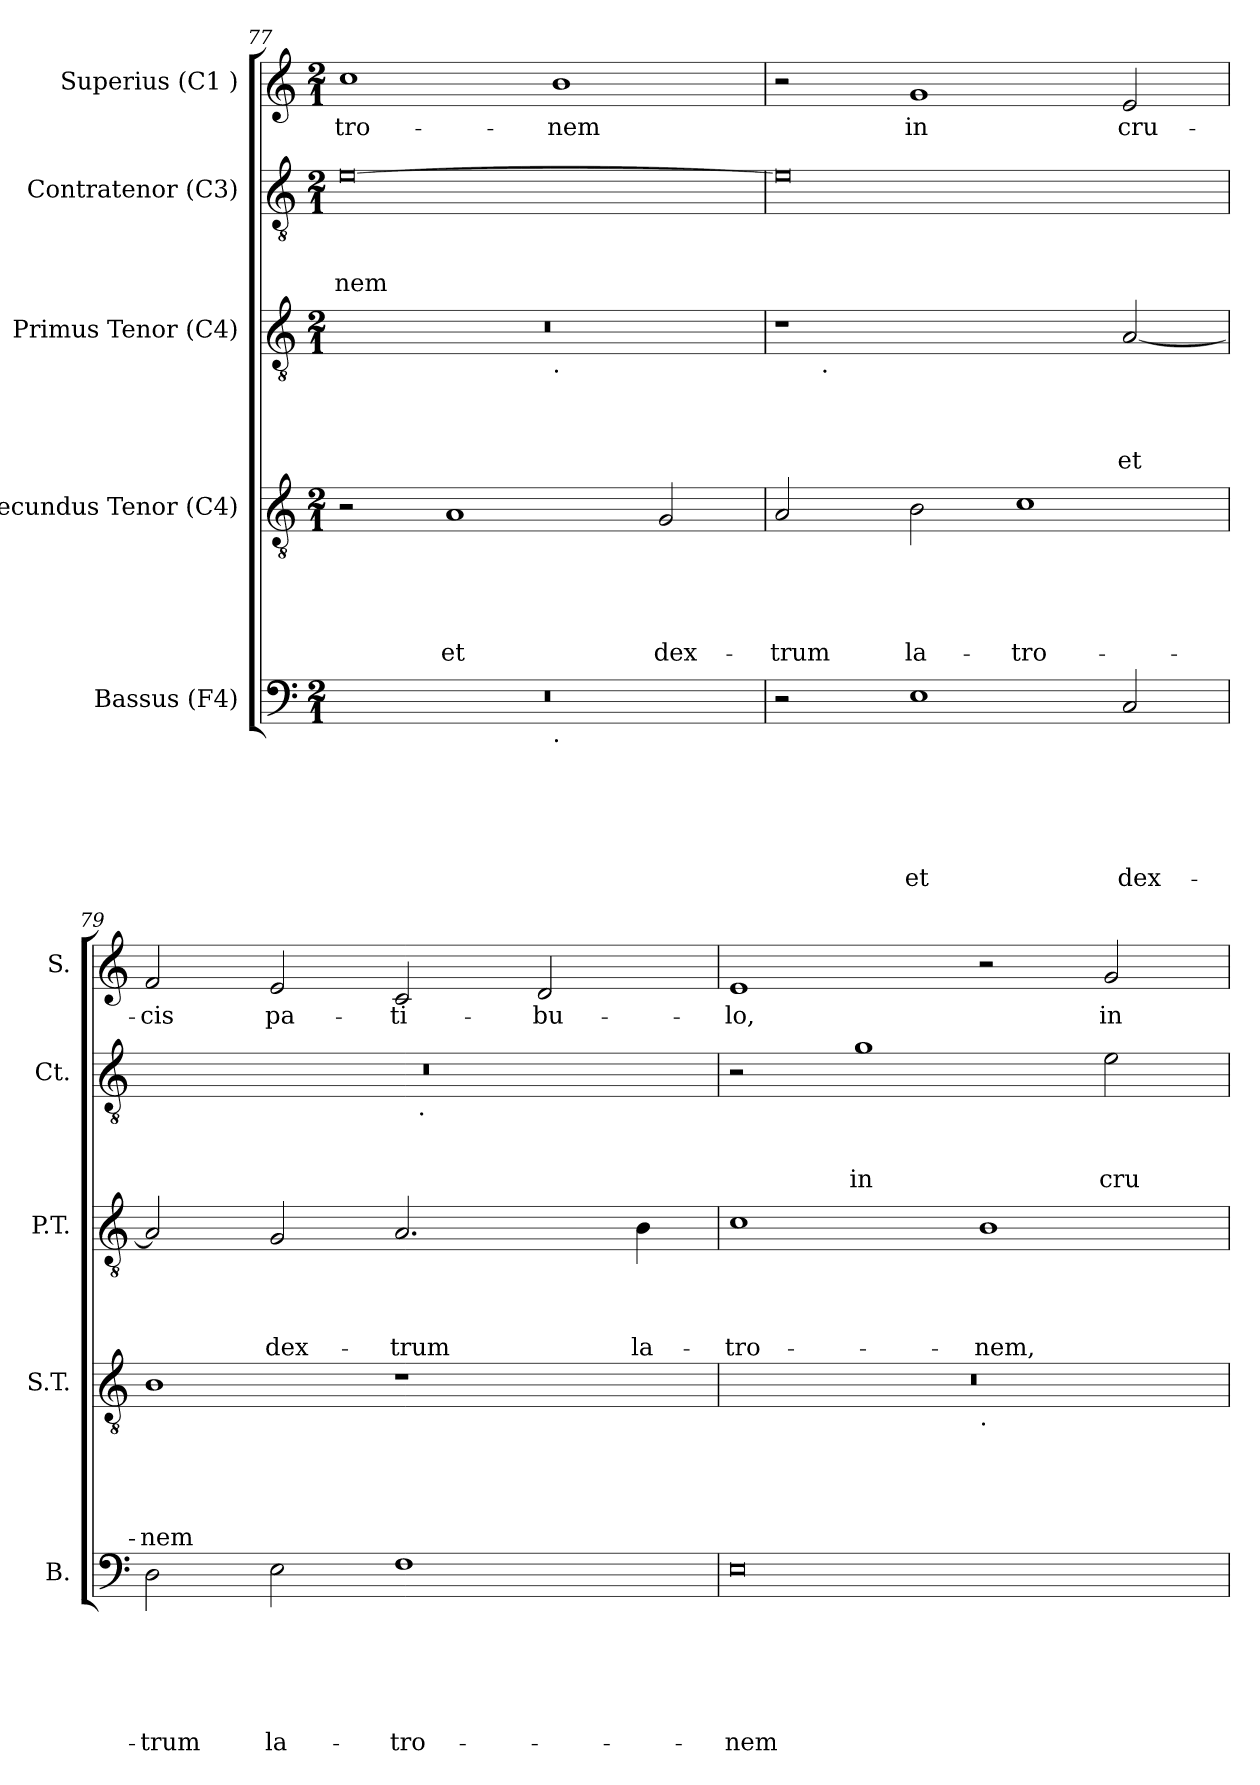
**kern	**text	**text	**text	**text	**text	**text	**kern	**text	**text	**text	**text	**text	**kern	**text	**text	**text	**text	**kern	**text	**text	**text	**kern	**text
*part5	*part5	*part5	*part5	*part5	*part5	*part5	*part4	*part4	*part4	*part4	*part4	*part4	*part3	*part3	*part3	*part3	*part3	*part2	*part2	*part2	*part2	*part1	*part1
*staff5	*staff5	*staff5	*staff5	*staff5	*staff5	*staff5	*staff4	*staff4	*staff4	*staff4	*staff4	*staff4	*staff3	*staff3	*staff3	*staff3	*staff3	*staff2	*staff2	*staff2	*staff2	*staff1	*staff1
*I"Bassus (F4)	*	*	*	*	*	*	*I"Secundus Tenor (C4)	*	*	*	*	*	*I"Primus Tenor (C4)	*	*	*	*	*I"Contratenor (C3)	*	*	*	*I"Superius (C1 )	*
*I'B.	*	*	*	*	*	*	*I'S.T.	*	*	*	*	*	*I'P.T.	*	*	*	*	*I'Ct.	*	*	*	*I'S.	*
*clefF4	*	*	*	*	*	*	*clefGv2	*	*	*	*	*	*clefGv2	*	*	*	*	*clefGv2	*	*	*	*clefG2	*
*k[]	*	*	*	*	*	*	*k[]	*	*	*	*	*	*k[]	*	*	*	*	*k[]	*	*	*	*k[]	*
*C:	*	*	*	*	*	*	*C:	*	*	*	*	*	*C:	*	*	*	*	*C:	*	*	*	*C:	*
*M2/1	*	*	*	*	*	*	*M2/1	*	*	*	*	*	*M2/1	*	*	*	*	*M2/1	*	*	*	*M2/1	*
=77	=77	=77	=77	=77	=77	=77	=77	=77	=77	=77	=77	=77	=77	=77	=77	=77	=77	=77	=77	=77	=77	=77	=77
!	!	!	!	!	!	!	!	!	!	!	!	!	!	!	!	!	!	!	!	!	!LO:LY:b	!	!LO:LY:b
*^	*	*	*	*	*	*	*	*	*	*	*	*	*^	*	*	*	*	*	*	*	*	*	*
0r	1ryy	.	.	.	.	.	.	2r	.	.	.	.	.	0r	1ryy	.	.	.	.	[>0e	.	.	-nem	1cc	-tro-
!	!	!	!	!	!	!	!	!	!	!	!	!	!LO:LY:b	!	!	!	!	!	!	!	!	!	!	!	!
.	.	.	.	.	.	.	.	1A	.	.	.	.	et	.	.	.	.	.	.	.	.	.	.	.	.
!	!	!	!	!	!	!	!	!	!	!	!	!	!	!	!LO:TX:b:t=.	!	!	!	!	!	!	!	!	!	!
!	!LO:TX:b:t=.	!	!	!	!	!	!	!	!	!	!	!	!	!	!	!	!	!	!	!	!	!	!	!	!
!	!	!	!	!	!	!	!	!	!	!	!	!	!	!	!	!	!	!	!	!	!	!	!	!	!LO:LY:b
.	1ryy	.	.	.	.	.	.	.	.	.	.	.	.	.	1ryy	.	.	.	.	.	.	.	.	1b	-nem
!	!	!	!	!	!	!	!	!	!	!	!	!	!LO:LY:b	!	!	!	!	!	!	!	!	!	!	!	!
.	.	.	.	.	.	.	.	2G/	.	.	.	.	dex-	.	.	.	.	.	.	.	.	.	.	.	.
=78	=78	=78	=78	=78	=78	=78	=78	=78	=78	=78	=78	=78	=78	=78	=78	=78	=78	=78	=78	=78	=78	=78	=78	=78	=78
!	!	!	!	!	!	!	!	!	!	!	!	!	!LO:LY:b	!	!	!	!	!	!	!	!	!	!	!	!
*v	*v	*	*	*	*	*	*	*	*	*	*	*	*	*	*	*	*	*	*	*	*	*	*	*	*
2r	.	.	.	.	.	.	2A/	.	.	.	.	-trum	1r	8ryy	.	.	.	.	0e]	.	.	.	2r	.
!	!	!	!	!	!	!	!	!	!	!	!	!	!	!LO:TX:b:t=.	!	!	!	!	!	!	!	!	!	!
.	.	.	.	.	.	.	.	.	.	.	.	.	.	1...ryy	.	.	.	.	.	.	.	.	.	.
!	!	!	!	!	!	!LO:LY:b	!	!	!	!	!	!LO:LY:b	!	!	!	!	!	!	!	!	!	!	!	!LO:LY:b
1E	.	.	.	.	.	et	2B\	.	.	.	.	la-	.	.	.	.	.	.	.	.	.	.	1g	in
!	!	!	!	!	!	!	!	!	!	!	!	!LO:LY:b	!	!	!	!	!	!	!	!	!	!	!	!
.	.	.	.	.	.	.	1c	.	.	.	.	-tro-	2ryy	.	.	.	.	.	.	.	.	.	.	.
!	!	!	!	!	!	!LO:LY:b	!	!	!	!	!	!	!	!	!	!	!	!LO:LY:b	!	!	!	!	!	!LO:LY:b
2C/	.	.	.	.	.	dex-	.	.	.	.	.	.	[>2A/	.	.	.	.	et	.	.	.	.	2e/	cru-
!!LO:PB:g=z
=79	=79	=79	=79	=79	=79	=79	=79	=79	=79	=79	=79	=79	=79	=79	=79	=79	=79	=79	=79	=79	=79	=79	=79	=79
!	!	!	!	!	!	!LO:LY:b	!	!	!	!	!	!LO:LY:b	!	!	!	!	!	!	!	!	!	!	!	!LO:LY:b
*	*	*	*	*	*	*	*	*	*	*	*	*	*v	*v	*	*	*	*	*^	*	*	*	*	*
2D\	.	.	.	.	.	-trum	1B	.	.	.	.	-nem	2A/]	.	.	.	.	0r	1ryy	.	.	.	2f/	-cis
!	!	!	!	!	!	!LO:LY:b	!	!	!	!	!	!	!	!	!	!	!LO:LY:b	!	!	!	!	!	!	!LO:LY:b
2E\	.	.	.	.	.	la-	.	.	.	.	.	.	2G/	.	.	.	dex-	.	.	.	.	.	2e/	pa-
!	!	!	!	!	!	!LO:LY:b	!	!	!	!	!	!	!	!	!	!	!LO:LY:b:rj	!	!	!	!	!	!	!LO:LY:b
1F	.	.	.	.	.	-tro-	1r	.	.	.	.	.	2.A/	.	.	.	-trum	.	32ryy	.	.	.	2c/	-ti-
!	!	!	!	!	!	!	!	!	!	!	!	!	!	!	!	!	!	!	!LO:TX:b:t=.	!	!	!	!	!
.	.	.	.	.	.	.	.	.	.	.	.	.	.	.	.	.	.	.	2ryy	.	.	.	.	.
!	!	!	!	!	!	!	!	!	!	!	!	!	!	!	!	!	!	!	!	!	!	!	!	!LO:LY:b
.	.	.	.	.	.	.	.	.	.	.	.	.	.	.	.	.	.	.	.	.	.	.	2d/	-bu-
.	.	.	.	.	.	.	.	.	.	.	.	.	.	.	.	.	.	.	4...ryy	.	.	.	.	.
!	!	!	!	!	!	!	!	!	!	!	!	!	!	!	!	!	!LO:LY:b	!	!	!	!	!	!	!
.	.	.	.	.	.	.	.	.	.	.	.	.	4B\	.	.	.	la-	.	.	.	.	.	.	.
=80	=80	=80	=80	=80	=80	=80	=80	=80	=80	=80	=80	=80	=80	=80	=80	=80	=80	=80	=80	=80	=80	=80	=80	=80
!	!	!	!	!	!	!LO:LY:b	!	!	!	!	!	!	!	!	!	!	!LO:LY:b	!	!	!	!	!	!	!LO:LY:b
*	*	*	*	*	*	*	*^	*	*	*	*	*	*	*	*	*	*	*v	*v	*	*	*	*	*
0E	.	.	.	.	.	-nem	0r	1ryy	.	.	.	.	.	1c	.	.	.	-tro-	2r	.	.	.	1e	-lo,
!	!	!	!	!	!	!	!	!	!	!	!	!	!	!	!	!	!	!	!	!	!	!LO:LY:b	!	!
.	.	.	.	.	.	.	.	.	.	.	.	.	.	.	.	.	.	.	1g	.	.	in	.	.
!	!	!	!	!	!	!	!	!LO:TX:b:t=.	!	!	!	!	!	!	!	!	!	!	!	!	!	!	!	!
!	!	!	!	!	!	!	!	!	!	!	!	!	!	!	!	!	!	!LO:LY:b	!	!	!	!	!	!
.	.	.	.	.	.	.	.	1ryy	.	.	.	.	.	1B	.	.	.	-nem,	.	.	.	.	2r	.
!	!	!	!	!	!	!	!	!	!	!	!	!	!	!	!	!	!	!	!	!	!	!LO:LY:b	!	!LO:LY:b
.	.	.	.	.	.	.	.	.	.	.	.	.	.	.	.	.	.	.	2e\	.	.	cru-	2g/	in
*	*	*	*	*	*	*	*v	*v	*	*	*	*	*	*	*	*	*	*	*	*	*	*	*	*
=	=	=	=	=	=	=	=	=	=	=	=	=	=	=	=	=	=	=	=	=	=	=	=
*-	*-	*-	*-	*-	*-	*-	*-	*-	*-	*-	*-	*-	*-	*-	*-	*-	*-	*-	*-	*-	*-	*-	*-
